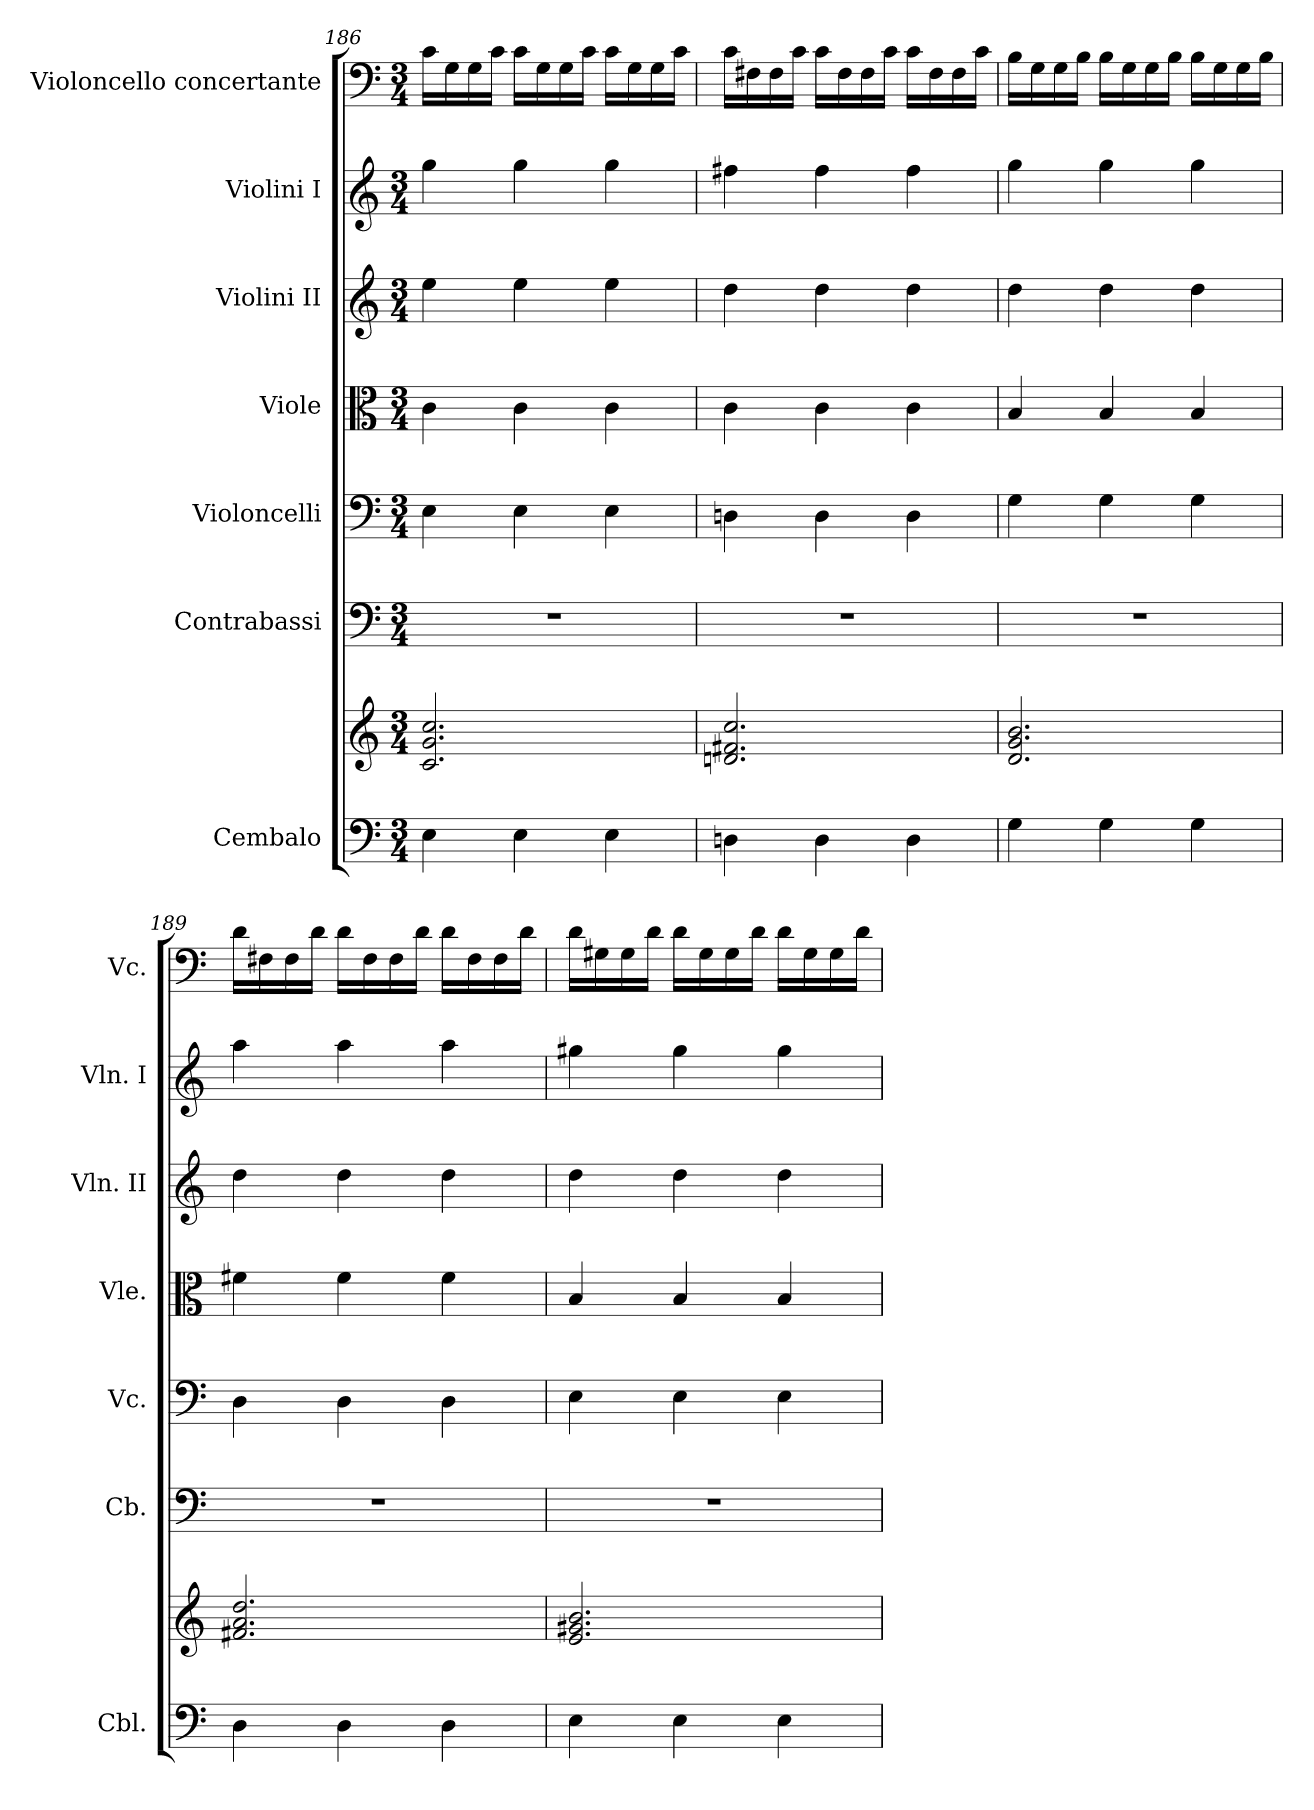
**kern	**kern	**kern	**kern	**kern	**kern	**kern	**kern
*part7	*part7	*part6	*part5	*part4	*part3	*part2	*part1
*staff8	*staff7	*staff6	*staff5	*staff4	*staff3	*staff2	*staff1
*I"Cembalo	*	*I"Contrabassi	*I"Violoncelli	*I"Viole	*I"Violini II	*I"Violini I	*I"Violoncello  concertante
*I'Cbl.	*	*I'Cb.	*I'Vc.	*I'Vle.	*I'Vln. II	*I'Vln. I	*I'Vc.
*clefF4	*clefG2	*clefF4	*clefF4	*clefC3	*clefG2	*clefG2	*clefF4
*	*	*ITrd7c12	*	*	*	*	*
*k[]	*k[]	*k[]	*k[]	*k[]	*k[]	*k[]	*k[]
*M3/4	*M3/4	*M3/4	*M3/4	*M3/4	*M3/4	*M3/4	*M3/4
=186	=186	=186	=186	=186	=186	=186	=186
4E\	2.c/ 2.g/ 2.cc/	2.r	4E\	4c\	4ee\	4gg\	16c\LL
.	.	.	.	.	.	.	16G\
.	.	.	.	.	.	.	16G\
.	.	.	.	.	.	.	16c\JJ
4E\	.	.	4E\	4c\	4ee\	4gg\	16c\LL
.	.	.	.	.	.	.	16G\
.	.	.	.	.	.	.	16G\
.	.	.	.	.	.	.	16c\JJ
4E\	.	.	4E\	4c\	4ee\	4gg\	16c\LL
.	.	.	.	.	.	.	16G\
.	.	.	.	.	.	.	16G\
.	.	.	.	.	.	.	16c\JJ
=187	=187	=187	=187	=187	=187	=187	=187
4Dni\	2.dn/ 2.f#X/ 2.cc/	2.r	4Dni\	4c\	4dd\	4ff#X\	16c\LL
.	.	.	.	.	.	.	16F#X\
.	.	.	.	.	.	.	16F#\
.	.	.	.	.	.	.	16c\JJ
4D\	.	.	4D\	4c\	4dd\	4ff#\	16c\LL
.	.	.	.	.	.	.	16F#\
.	.	.	.	.	.	.	16F#\
.	.	.	.	.	.	.	16c\JJ
4D\	.	.	4D\	4c\	4dd\	4ff#\	16c\LL
.	.	.	.	.	.	.	16F#\
.	.	.	.	.	.	.	16F#\
.	.	.	.	.	.	.	16c\JJ
!!LO:PB:g=z
=188	=188	=188	=188	=188	=188	=188	=188
4G\	2.d/ 2.g/ 2.b/	2.r	4G\	4B/	4dd\	4gg\	16B\LL
.	.	.	.	.	.	.	16G\
.	.	.	.	.	.	.	16G\
.	.	.	.	.	.	.	16B\JJ
4G\	.	.	4G\	4B/	4dd\	4gg\	16B\LL
.	.	.	.	.	.	.	16G\
.	.	.	.	.	.	.	16G\
.	.	.	.	.	.	.	16B\JJ
4G\	.	.	4G\	4B/	4dd\	4gg\	16B\LL
.	.	.	.	.	.	.	16G\
.	.	.	.	.	.	.	16G\
.	.	.	.	.	.	.	16B\JJ
=189	=189	=189	=189	=189	=189	=189	=189
4D\	2.f#X/ 2.a/ 2.dd/	2.r	4D\	4f#X\	4dd\	4aa\	16d\LL
.	.	.	.	.	.	.	16F#X\
.	.	.	.	.	.	.	16F#\
.	.	.	.	.	.	.	16d\JJ
4D\	.	.	4D\	4f#\	4dd\	4aa\	16d\LL
.	.	.	.	.	.	.	16F#\
.	.	.	.	.	.	.	16F#\
.	.	.	.	.	.	.	16d\JJ
4D\	.	.	4D\	4f#\	4dd\	4aa\	16d\LL
.	.	.	.	.	.	.	16F#\
.	.	.	.	.	.	.	16F#\
.	.	.	.	.	.	.	16d\JJ
=190	=190	=190	=190	=190	=190	=190	=190
4E\	2.e/ 2.g#X/ 2.b/	2.r	4E\	4B/	4dd\	4gg#X\	16d\LL
.	.	.	.	.	.	.	16G#X\
.	.	.	.	.	.	.	16G#\
.	.	.	.	.	.	.	16d\JJ
4E\	.	.	4E\	4B/	4dd\	4gg#\	16d\LL
.	.	.	.	.	.	.	16G#\
.	.	.	.	.	.	.	16G#\
.	.	.	.	.	.	.	16d\JJ
4E\	.	.	4E\	4B/	4dd\	4gg#\	16d\LL
.	.	.	.	.	.	.	16G#\
.	.	.	.	.	.	.	16G#\
.	.	.	.	.	.	.	16d\JJ
=	=	=	=	=	=	=	=
*-	*-	*-	*-	*-	*-	*-	*-
